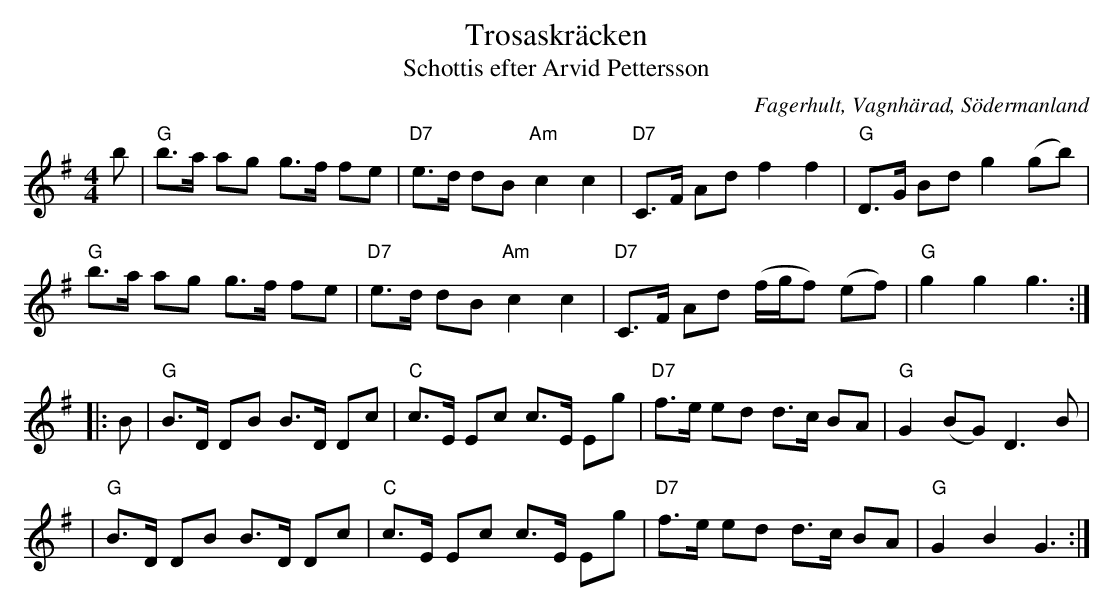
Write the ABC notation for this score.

X:1
T:Trosaskräcken
T:Schottis efter Arvid Pettersson
O:Fagerhult, Vagnhärad, Södermanland
M:4/4
L:1/8
K:G
b|"G"b>a ag g>f fe|"D7"e>d dB "Am"c2 c2|"D7"C>F Ad f2 f2|"G"D>G Bd g2 (gb)|
"G"b>a ag g>f fe|"D7"e>d dB "Am"c2 c2|"D7"C>F Ad (f/g/f) (ef)|"G"g2 g2 g3:|
|:B|"G"B>D DB B>D Dc|"C"c>E Ec c>E Eg|"D7"f>e ed d>c BA|"G"G2 (BG) D3 B|
|"G"B>D DB B>D Dc|"C"c>E Ec c>E Eg|"D7"f>e ed d>c BA|"G"G2 B2 G3:|
